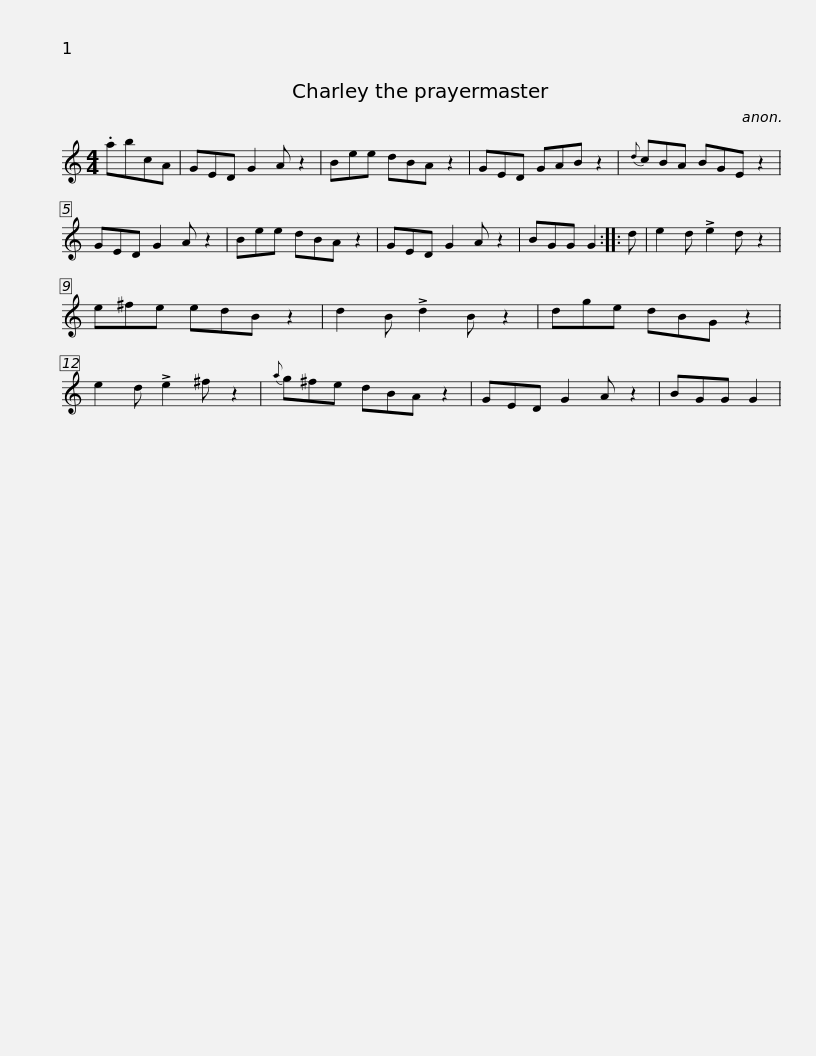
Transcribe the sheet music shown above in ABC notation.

X:1
L:1/8
M:4/4
I:linebreak $
K:C
V:1 treble
V:1
 .abcA | GED G2 A z2 | Bee dBA z2 | GED GAB z2 |{d} cBA BGE z2 | %5
 GED G2 A z2 |$ Bee dBA z2 | GED G2 A z2 | BGG G2 :: d | %10
 e2 d !>!e2 d z2 | e^fe edB z2 | d2 B !>!d2 B z2 | dge dBG z2 |$ e2 d !>!e2 ^f z2 | %15
{a} g^fe dBA z2 | GED G2 A z2 | BGG G2 | %18
